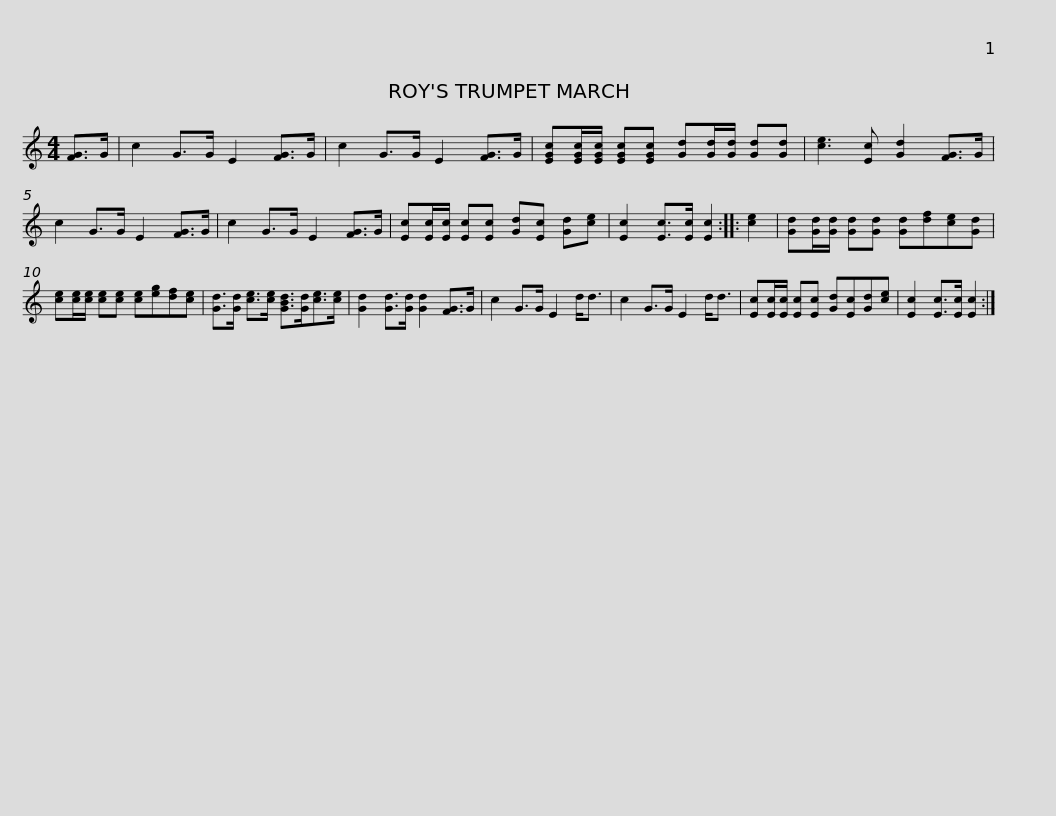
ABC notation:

X:1
L:1/8
M:4/4
I:linebreak $
K:C
V:1 treble
V:1
 [FG]>G | c2 G>G E2 [FG]>G | c2 G>G E2 [FG]>G | [EGc][EGc]/[EGc]/ [EGc][EGc] [Gd][Gd]/[Gd]/ [Gd][Gd] | [ce]3 [Ec] [Gd]2 [FG]>G | %5
 c2 G>G E2 [FG]>G |$ c2 G>G E2 [FG]>G | [Ec][Ec]/[Ec]/ [Ec][Ec] [Gd][Ec] [Gd][ce] | [Ec]2 [Ec]>[Ec] [Ec]2 :: [ce]2 | %10
 [Gd][Gd]/[Gd]/ [Gd][Gd] [Gd][df][ce][Gd] | [ce][ce]/[ce]/ [ce][ce] [ce][eg][df][ce] |$ [Gd]>[Gd] [ce]>[ce] [GBd]>[Gd][ce]>[ce] | [Gd]2 [Gd]>[Gd] [Gd]2 [FG]>G | c2 G>G E2 d<d | %15
 c2 G>G E2 d<d | [Ec][Ec]/[Ec]/ [Ec][Ec] [Gd][Ec][Gd][ce] | [Ec]2 [Ec]>[Ec] [Ec]2 :| %18
